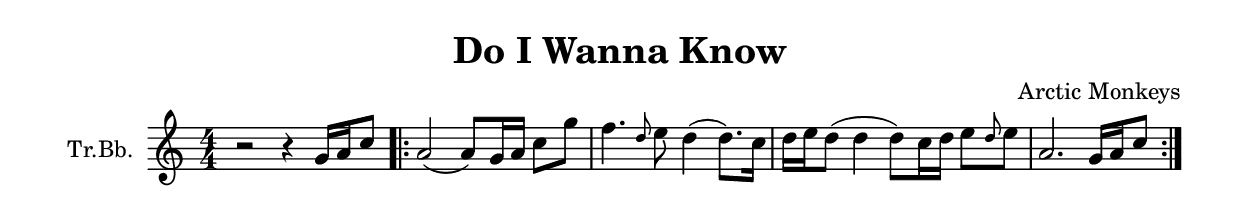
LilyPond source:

\version "2.18.2"

\header {
  title = "Do I Wanna Know"
  composer = "Arctic Monkeys"
}

\paper {
  #(set-paper-size "a4")
}

global = {
  \key c \major
  \numericTimeSignature
  \time 4/4
}

trumpetBb = \relative c'' {
  \global
  \transposition bes
  % Poniżej wpisz nuty
  r2 r4 g16 a16 c8 |
  \repeat volta 2 {
  a2( a8) g16 a16 c8 g'8 |
  f4. \grace {d8} e8 d4( d8.) c16 |
  d16 e16 d8( d4 d8) c16 d16 e8 \grace {d8} e8 |
  a,2. g16 a16 c8 |
  }
}

\score {
  \new Staff \with {
    instrumentName = "Tr.Bb."
    midiInstrument = "trumpet"
  } \trumpetBb
  \layout { }
  \midi {
    \tempo 4=85
  }
}
